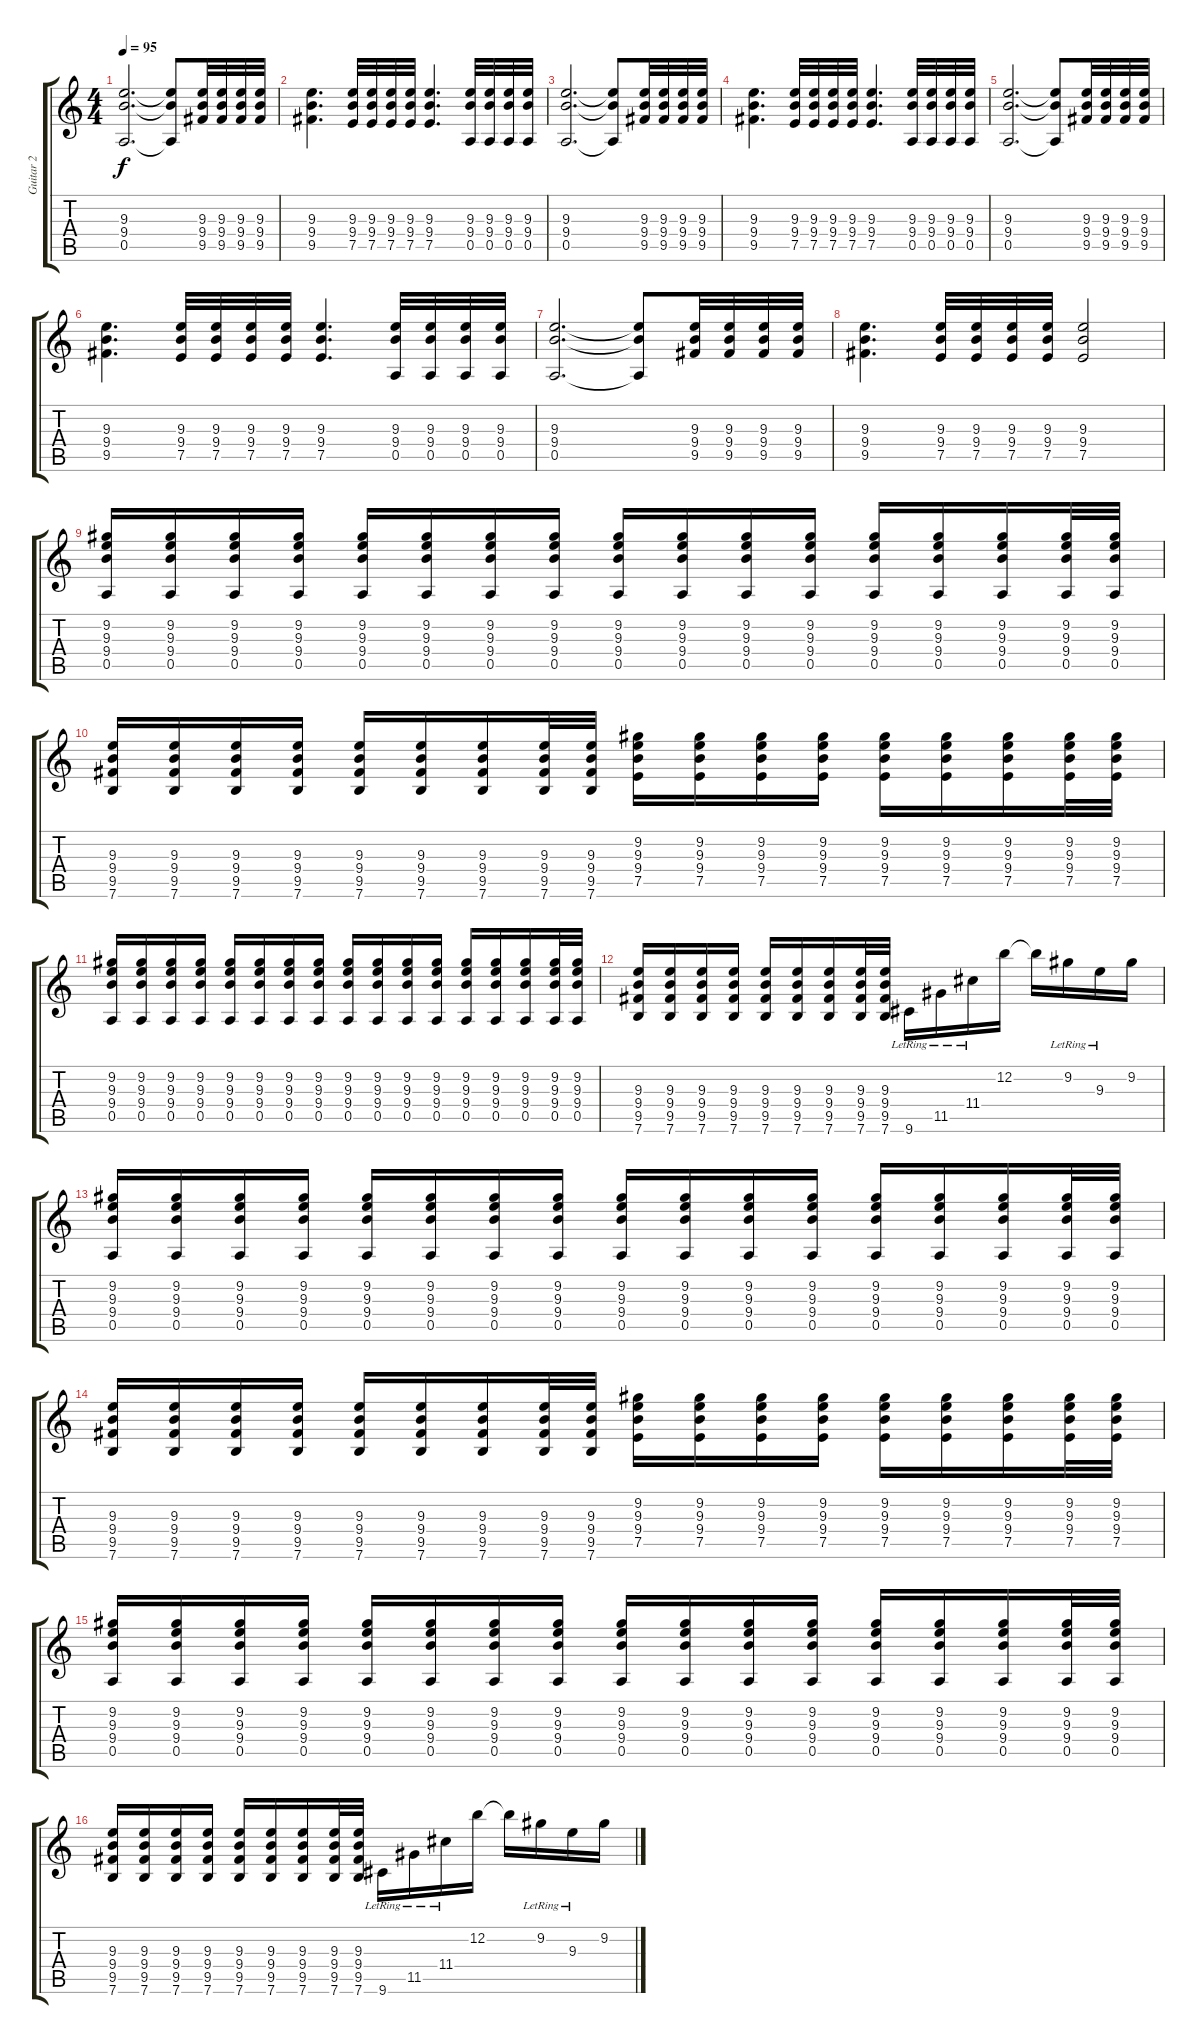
\track ("Guitar 2" "Guitar 2") {instrument electricguitarjazz}
\staff {score tabs}
\tuning (E4 B3 G3 D3 A2 E2) {hide}
\ts (4 4)
\tempo 95
\clef g2
\ks c
(9.3 9.4 0.5).2{d dy f instrument distortionguitar} (9.3{t} 9.4{t} 0.5{t}).8 (9.3 9.4 9.5).32 (9.3 9.4 9.5).32 (9.3 9.4 9.5).32 (9.3 9.4 9.5).32 |
(9.3 9.4 9.5).4{d} (9.3 9.4 7.5).32 (9.3 9.4 7.5).32 (9.3 9.4 7.5).32 (9.3 9.4 7.5).32 (9.3 9.4 7.5).4{d} (9.3 9.4 0.5).32 (9.3 9.4 0.5).32 (9.3 9.4 0.5).32 (9.3 9.4 0.5).32 |
(9.3 9.4 0.5).2{d} (9.3{t} 9.4{t} 0.5{t}).8 (9.3 9.4 9.5).32 (9.3 9.4 9.5).32 (9.3 9.4 9.5).32 (9.3 9.4 9.5).32 |
(9.3 9.4 9.5).4{d} (9.3 9.4 7.5).32 (9.3 9.4 7.5).32 (9.3 9.4 7.5).32 (9.3 9.4 7.5).32 (9.3 9.4 7.5).4{d} (9.3 9.4 0.5).32 (9.3 9.4 0.5).32 (9.3 9.4 0.5).32 (9.3 9.4 0.5).32 |
(9.3 9.4 0.5).2{d instrument distortionguitar} (9.3{t} 9.4{t} 0.5{t}).8 (9.3 9.4 9.5).32 (9.3 9.4 9.5).32 (9.3 9.4 9.5).32 (9.3 9.4 9.5).32 |
(9.3 9.4 9.5).4{d} (9.3 9.4 7.5).32 (9.3 9.4 7.5).32 (9.3 9.4 7.5).32 (9.3 9.4 7.5).32 (9.3 9.4 7.5).4{d} (9.3 9.4 0.5).32 (9.3 9.4 0.5).32 (9.3 9.4 0.5).32 (9.3 9.4 0.5).32 |
(9.3 9.4 0.5).2{d} (9.3{t} 9.4{t} 0.5{t}).8 (9.3 9.4 9.5).32 (9.3 9.4 9.5).32 (9.3 9.4 9.5).32 (9.3 9.4 9.5).32 |
(9.3 9.4 9.5).4{d} (9.3 9.4 7.5).32 (9.3 9.4 7.5).32 (9.3 9.4 7.5).32 (9.3 9.4 7.5).32 (9.3 9.4 7.5).2 |
(9.2 9.3 9.4 0.5).16{instrument electricguitarjazz} (9.2 9.3 9.4 0.5).16 (9.2 9.3 9.4 0.5).16 (9.2 9.3 9.4 0.5).16 (9.2 9.3 9.4 0.5).16 (9.2 9.3 9.4 0.5).16 (9.2 9.3 9.4 0.5).16 (9.2 9.3 9.4 0.5).16 (9.2 9.3 9.4 0.5).16 (9.2 9.3 9.4 0.5).16 (9.2 9.3 9.4 0.5).16 (9.2 9.3 9.4 0.5).16 (9.2 9.3 9.4 0.5).16 (9.2 9.3 9.4 0.5).16 (9.2 9.3 9.4 0.5).16 (9.2 9.3 9.4 0.5).32 (9.2 9.3 9.4 0.5).32 |
(9.3 9.4 9.5 7.6).16 (9.3 9.4 9.5 7.6).16 (9.3 9.4 9.5 7.6).16 (9.3 9.4 9.5 7.6).16 (9.3 9.4 9.5 7.6).16 (9.3 9.4 9.5 7.6).16 (9.3 9.4 9.5 7.6).16 (9.3 9.4 9.5 7.6).32 (9.3 9.4 9.5 7.6).32 (9.2 9.3 9.4 7.5).16 (9.2 9.3 9.4 7.5).16 (9.2 9.3 9.4 7.5).16 (9.2 9.3 9.4 7.5).16 (9.2 9.3 9.4 7.5).16 (9.2 9.3 9.4 7.5).16 (9.2 9.3 9.4 7.5).16 (9.2 9.3 9.4 7.5).32 (9.2 9.3 9.4 7.5).32 |
(9.2 9.3 9.4 0.5).16 (9.2 9.3 9.4 0.5).16 (9.2 9.3 9.4 0.5).16 (9.2 9.3 9.4 0.5).16 (9.2 9.3 9.4 0.5).16 (9.2 9.3 9.4 0.5).16 (9.2 9.3 9.4 0.5).16 (9.2 9.3 9.4 0.5).16 (9.2 9.3 9.4 0.5).16 (9.2 9.3 9.4 0.5).16 (9.2 9.3 9.4 0.5).16 (9.2 9.3 9.4 0.5).16 (9.2 9.3 9.4 0.5).16 (9.2 9.3 9.4 0.5).16 (9.2 9.3 9.4 0.5).16 (9.2 9.3 9.4 0.5).32 (9.2 9.3 9.4 0.5).32 |
(9.3 9.4 9.5 7.6).16 (9.3 9.4 9.5 7.6).16 (9.3 9.4 9.5 7.6).16 (9.3 9.4 9.5 7.6).16 (9.3 9.4 9.5 7.6).16 (9.3 9.4 9.5 7.6).16 (9.3 9.4 9.5 7.6).16 (9.3 9.4 9.5 7.6).32 (9.3 9.4 9.5 7.6).32 9.6{lr}.16 11.5{lr}.16 11.4{lr}.16 12.2.16 12.2{t}.16 9.2{lr}.16 9.3{lr}.16 9.2.16 |
(9.2 9.3 9.4 0.5).16 (9.2 9.3 9.4 0.5).16 (9.2 9.3 9.4 0.5).16 (9.2 9.3 9.4 0.5).16 (9.2 9.3 9.4 0.5).16 (9.2 9.3 9.4 0.5).16 (9.2 9.3 9.4 0.5).16 (9.2 9.3 9.4 0.5).16 (9.2 9.3 9.4 0.5).16 (9.2 9.3 9.4 0.5).16 (9.2 9.3 9.4 0.5).16 (9.2 9.3 9.4 0.5).16 (9.2 9.3 9.4 0.5).16 (9.2 9.3 9.4 0.5).16 (9.2 9.3 9.4 0.5).16 (9.2 9.3 9.4 0.5).32 (9.2 9.3 9.4 0.5).32 |
(9.3 9.4 9.5 7.6).16 (9.3 9.4 9.5 7.6).16 (9.3 9.4 9.5 7.6).16 (9.3 9.4 9.5 7.6).16 (9.3 9.4 9.5 7.6).16 (9.3 9.4 9.5 7.6).16 (9.3 9.4 9.5 7.6).16 (9.3 9.4 9.5 7.6).32 (9.3 9.4 9.5 7.6).32 (9.2 9.3 9.4 7.5).16 (9.2 9.3 9.4 7.5).16 (9.2 9.3 9.4 7.5).16 (9.2 9.3 9.4 7.5).16 (9.2 9.3 9.4 7.5).16 (9.2 9.3 9.4 7.5).16 (9.2 9.3 9.4 7.5).16 (9.2 9.3 9.4 7.5).32 (9.2 9.3 9.4 7.5).32 |
(9.2 9.3 9.4 0.5).16 (9.2 9.3 9.4 0.5).16 (9.2 9.3 9.4 0.5).16 (9.2 9.3 9.4 0.5).16 (9.2 9.3 9.4 0.5).16 (9.2 9.3 9.4 0.5).16 (9.2 9.3 9.4 0.5).16 (9.2 9.3 9.4 0.5).16 (9.2 9.3 9.4 0.5).16 (9.2 9.3 9.4 0.5).16 (9.2 9.3 9.4 0.5).16 (9.2 9.3 9.4 0.5).16 (9.2 9.3 9.4 0.5).16 (9.2 9.3 9.4 0.5).16 (9.2 9.3 9.4 0.5).16 (9.2 9.3 9.4 0.5).32 (9.2 9.3 9.4 0.5).32 |
(9.3 9.4 9.5 7.6).16 (9.3 9.4 9.5 7.6).16 (9.3 9.4 9.5 7.6).16 (9.3 9.4 9.5 7.6).16 (9.3 9.4 9.5 7.6).16 (9.3 9.4 9.5 7.6).16 (9.3 9.4 9.5 7.6).16 (9.3 9.4 9.5 7.6).32 (9.3 9.4 9.5 7.6).32 9.6{lr}.16 11.5{lr}.16 11.4{lr}.16 12.2.16 12.2{t}.16 9.2{lr}.16 9.3{lr}.16 9.2.16
